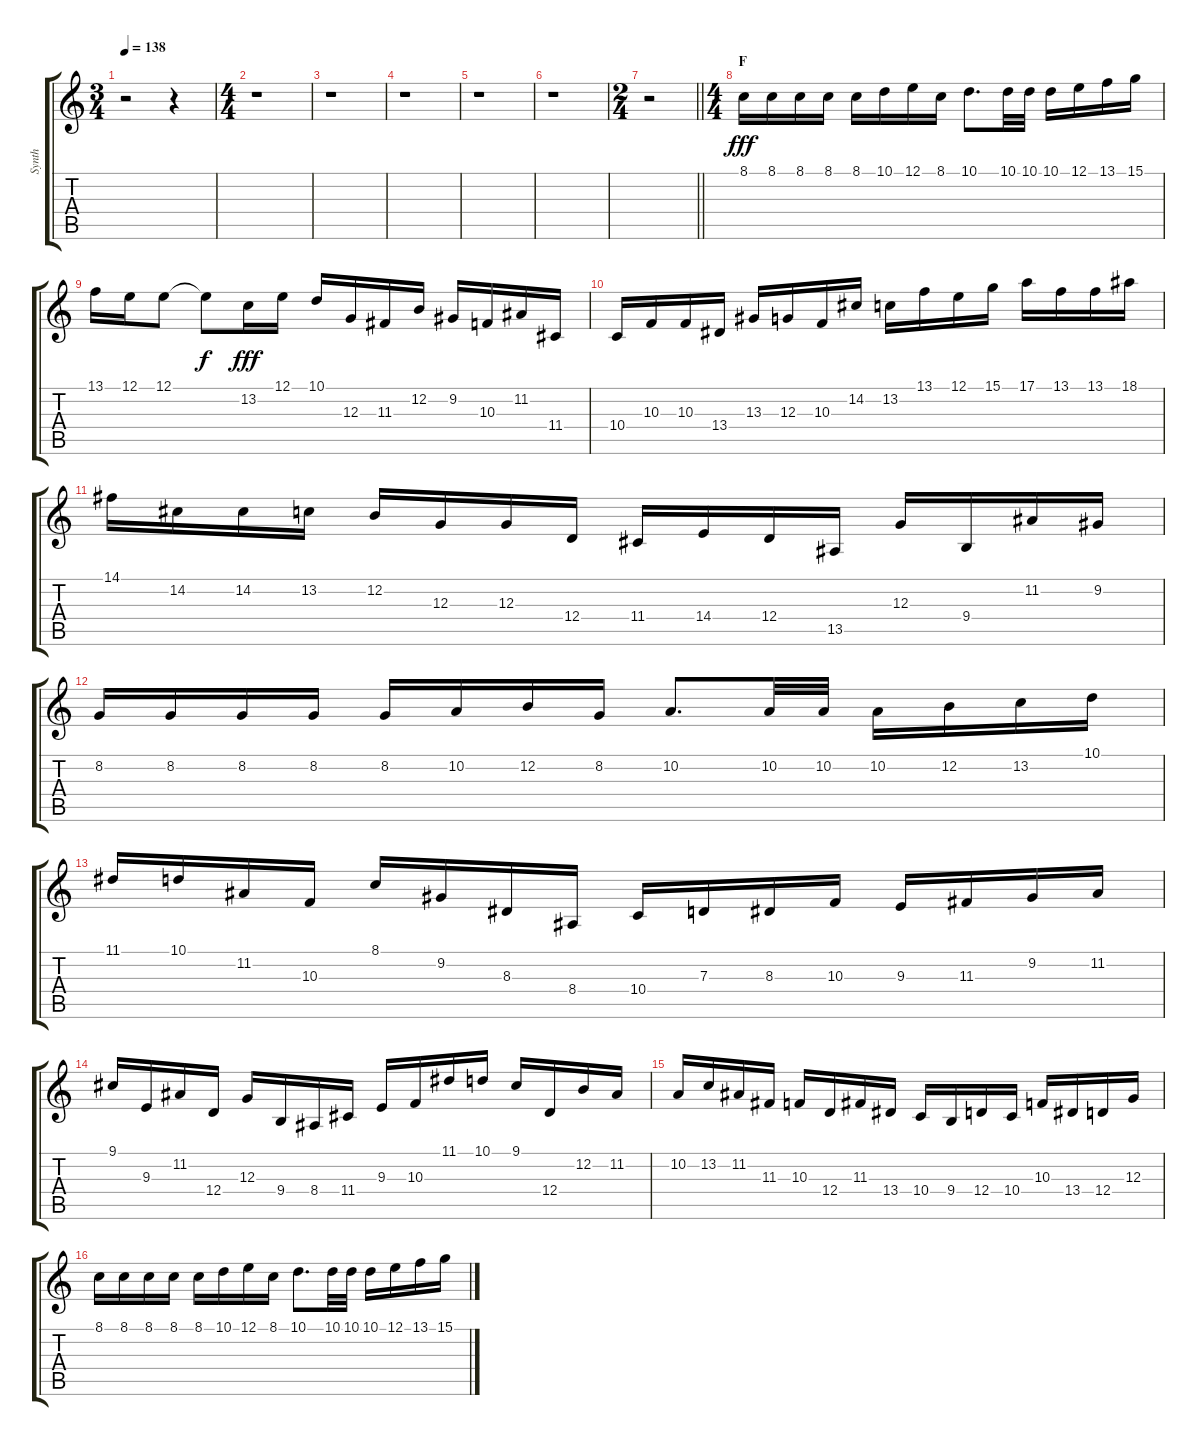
\track ("Synth" "Synth") {instrument pad3polysynth}
\staff {score tabs}
\tuning (E4 B3 G3 D3 A2 E2) {hide}
\ts (3 4)
\tempo 138
\clef g2
\ks c
r.2{dy fff} r.4 |
\ts (4 4)
r.1 |
r.1 |
r.1 |
r.1 |
r.1 |
\ts (2 4)
\barLineRight lightlight
r.2 |
\ts (4 4)
\section ("" "F")
8.1.16 8.1.16 8.1.16 8.1.16 8.1.16 10.1.16 12.1.16 8.1.16 10.1.8{d} 10.1.32 10.1.32 10.1.16 12.1.16 13.1.16 15.1.16 |
13.1.16 12.1.16 12.1.8 12.1{t}.8{dy f} 13.2.16{dy fff} 12.1.16 10.1.16 12.3.16 11.3.16 12.2.16 9.2.16 10.3.16 11.2.16 11.4.16 |
10.4.16 10.3.16 10.3.16 13.4.16 13.3.16 12.3.16 10.3.16 14.2.16 13.2.16 13.1.16 12.1.16 15.1.16 17.1.16 13.1.16 13.1.16 18.1.16 |
14.1.16 14.2.16 14.2.16 13.2.16 12.2.16 12.3.16 12.3.16 12.4.16 11.4.16 14.4.16 12.4.16 13.5.16 12.3.16 9.4.16 11.2.16 9.2.16 |
8.2.16 8.2.16 8.2.16 8.2.16 8.2.16 10.2.16 12.2.16 8.2.16 10.2.8{d} 10.2.32 10.2.32 10.2.16 12.2.16 13.2.16 10.1.16 |
11.1.16 10.1.16 11.2.16 10.3.16 8.1.16 9.2.16 8.3.16 8.4.16 10.4.16 7.3.16 8.3.16 10.3.16 9.3.16 11.3.16 9.2.16 11.2.16 |
9.1.16 9.3.16 11.2.16 12.4.16 12.3.16 9.4.16 8.4.16 11.4.16 9.3.16 10.3.16 11.1.16 10.1.16 9.1.16 12.4.16 12.2.16 11.2.16 |
10.2.16 13.2.16 11.2.16 11.3.16 10.3.16 12.4.16 11.3.16 13.4.16 10.4.16 9.4.16 12.4.16 10.4.16 10.3.16 13.4.16 12.4.16 12.3.16 |
8.1.16 8.1.16 8.1.16 8.1.16 8.1.16 10.1.16 12.1.16 8.1.16 10.1.8{d} 10.1.32 10.1.32 10.1.16 12.1.16 13.1.16 15.1.16
